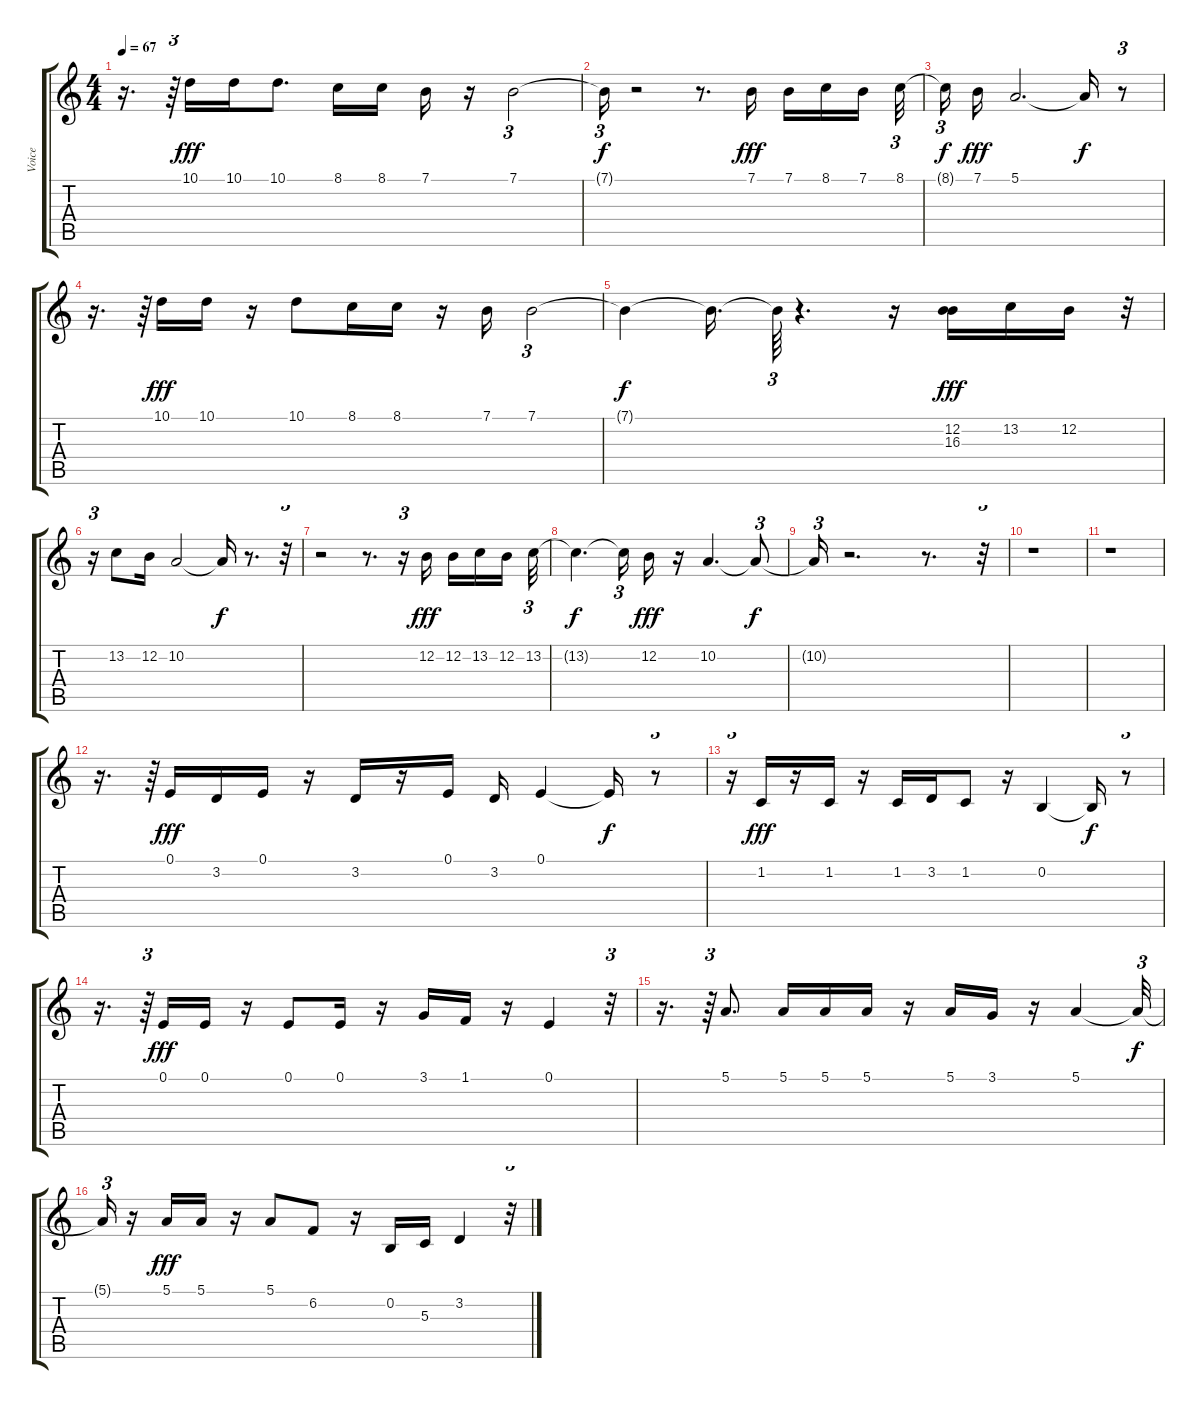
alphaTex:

\track ("Voice" "Voice") {instrument flute}
\staff {score tabs}
\tuning (E4 B3 G3 D3 A2 E2) {hide}
\ts (4 4)
\tempo 67
\clef g2
\ks c
r.16{d dy fff} r.64{tu (3 2)} 10.1.16 10.1.16 10.1.8{d} 8.1.16 8.1.16 7.1.16 r.16 7.1.2{tu (3 2)} |
7.1{t}.16{tu (3 2) dy f} r.2 r.8{d} 7.1.16{dy fff} 7.1.16 8.1.16 7.1.16{beam splitsecondary} 8.1.32{tu (3 2)} |
8.1{t}.16{tu (3 2) dy f} 7.1.16{dy fff} 5.1.2{d} 5.1{t}.16{dy f} r.8{tu (3 2)} |
r.16{d} r.64{tu (3 2)} 10.1.16{dy fff} 10.1.16 r.16 10.1.8 8.1.16 8.1.16 r.16 7.1.16 7.1.2{tu (3 2)} |
7.1{t}.4{dy f} 7.1{t}.16{d} 7.1{t}.64{tu (3 2)} r.4{d} r.16 (12.2 16.3).16{dy fff} 13.2.16 12.2.16 r.32{tu (3 2)} |
r.16{tu (3 2)} 13.2.8 12.2.16 10.2.2 10.2{t}.16{dy f} r.8{d} r.32{tu (3 2)} |
r.2 r.8{d} r.16{tu (3 2)} 12.2.16{dy fff} 12.2.16 13.2.16 12.2.16{beam splitsecondary} 13.2.32{tu (3 2)} |
13.2{t}.4{d dy f} 13.2{t}.16{tu (3 2)} 12.2.16{dy fff} r.16 10.2.4{d} 10.2{t}.8{tu (3 2) dy f} |
10.2{t}.16{tu (3 2)} r.2{d} r.8{d} r.32{tu (3 2)} |
r.1 |
r.1 |
r.16{d} r.64{tu (3 2)} 0.1.16{dy fff balance 8} 3.2.16 0.1.16 r.16 3.2.16 r.16 0.1.16 3.2.16 0.1.4 0.1{t}.16{dy f} r.8{tu (3 2)} |
r.16{tu (3 2)} 1.2.16{dy fff} r.16 1.2.16 r.16 1.2.16 3.2.16 1.2.8 r.16 0.2.4 0.2{t}.16{dy f} r.8{tu (3 2)} |
r.16{d} r.64{tu (3 2)} 0.1.16{dy fff} 0.1.16 r.16 0.1.8 0.1.16 r.16 3.1.16 1.1.16 r.16 0.1.4 r.32{tu (3 2)} |
r.16{d} r.64{tu (3 2)} 5.1.8{d} 5.1.16 5.1.16 5.1.16 r.16 5.1.16 3.1.16 r.16 5.1.4 5.1{t}.32{tu (3 2) dy f} |
5.1{t}.16{tu (3 2)} r.16 5.1.16{dy fff} 5.1.16 r.16 5.1.8 6.2.8 r.16 0.2.16 5.3.16 3.2.4 r.32{tu (3 2)}
